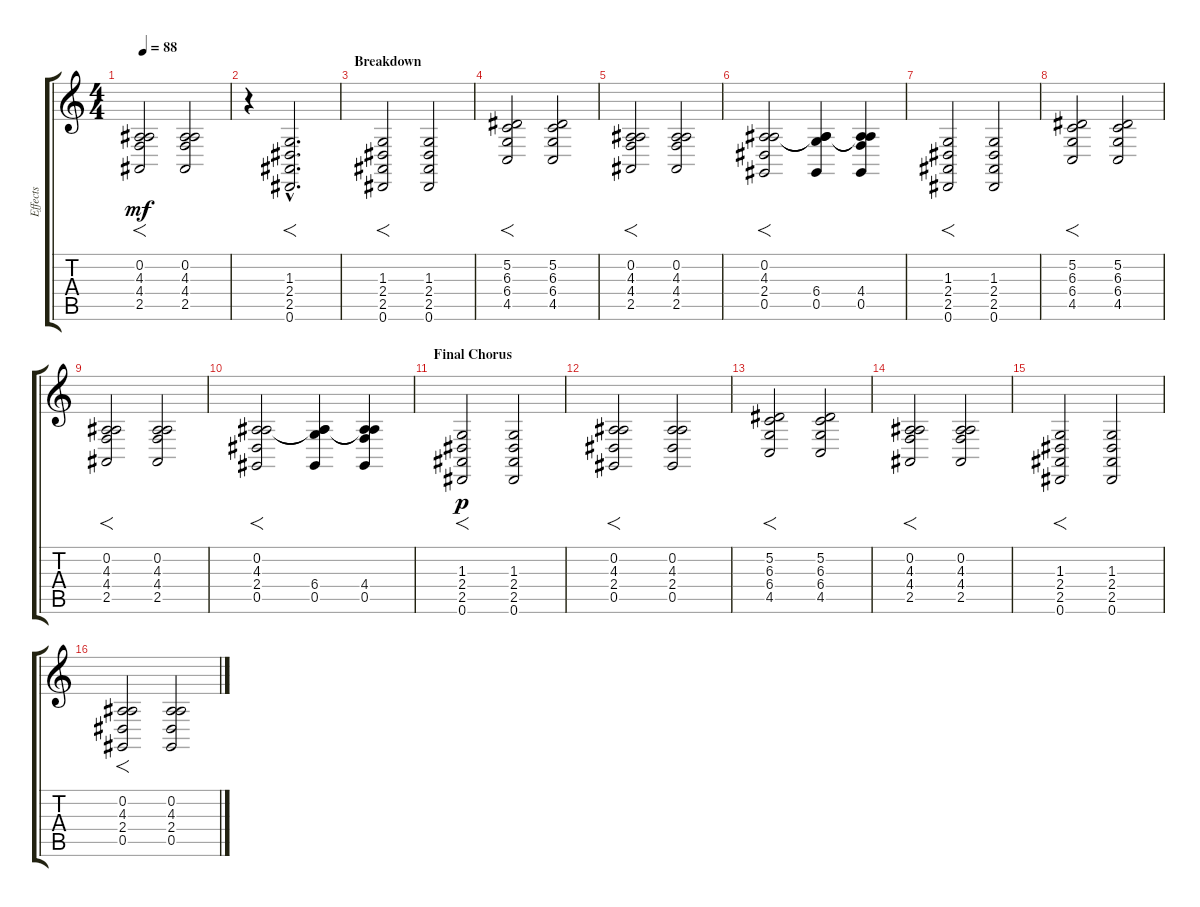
\track ("Effects" "Effects") {instrument drawbarorgan}
\staff {score tabs}
\tuning (Eb4 Bb3 Gb3 Db3 Ab2 Eb2) {hide}
\ts (4 4)
\tempo 88
\clef g2
\ks c
(0.2 4.3 4.4 2.5).2{f dy mf} (0.2 4.3 4.4 2.5).2 |
r.4 (1.3{hac} 2.4{hac} 2.5{hac} 0.6{hac}).2{f d} |
\section ("" "Breakdown")
(1.3 2.4 2.5 0.6).2{f} (1.3 2.4 2.5 0.6).2 |
(5.2 6.3 6.4 4.5).2{f} (5.2 6.3 6.4 4.5).2 |
(0.2 4.3 4.4 2.5).2{f} (0.2 4.3 4.4 2.5).2 |
(0.2 4.3 2.4 0.5).2{f} (0.2{t} 4.3{t} 6.4 0.5).4 (0.2{t} 4.3{t} 4.4 0.5).4 |
(1.3 2.4 2.5 0.6).2{f} (1.3 2.4 2.5 0.6).2 |
(5.2 6.3 6.4 4.5).2{f} (5.2 6.3 6.4 4.5).2 |
(0.2 4.3 4.4 2.5).2{f} (0.2 4.3 4.4 2.5).2 |
(0.2 4.3 2.4 0.5).2{f} (0.2{t} 4.3{t} 6.4 0.5).4 (0.2{t} 4.3{t} 4.4 0.5).4 |
\section ("" "Final Chorus")
(1.3 2.4 2.5 0.6).2{f dy p volume 8 instrument drawbarorgan} (1.3 2.4 2.5 0.6).2 |
(0.2 4.3 2.4 0.5).2{f} (0.2 4.3 2.4 0.5).2 |
(5.2 6.3 6.4 4.5).2{f} (5.2 6.3 6.4 4.5).2 |
(0.2 4.3 4.4 2.5).2{f} (0.2 4.3 4.4 2.5).2 |
(1.3 2.4 2.5 0.6).2{f} (1.3 2.4 2.5 0.6).2 |
(0.2 4.3 2.4 0.5).2{f} (0.2 4.3 2.4 0.5).2
